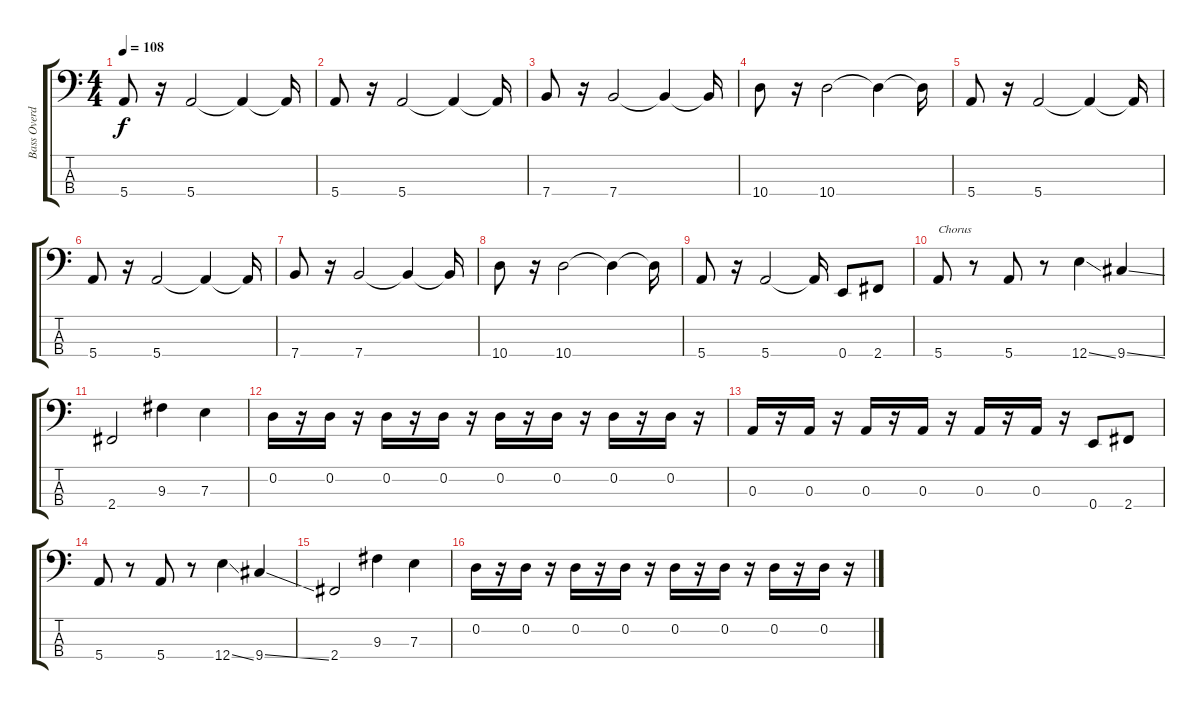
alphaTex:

\track ("Bass Overdub" "Bass Overd") {instrument acousticguitarnylon}
\staff {score tabs}
\tuning (G2 D2 A1 E1) {hide}
\ts (4 4)
\tempo 108
\clef f4
\ks c
5.4.8{dy f} r.16 5.4.2 5.4{t}.4 5.4{t}.16 |
5.4.8 r.16 5.4.2 5.4{t}.4 5.4{t}.16 |
7.4.8 r.16 7.4.2 7.4{t}.4 7.4{t}.16 |
10.4.8 r.16 10.4.2 10.4{t}.4 10.4{t}.16 |
5.4.8 r.16 5.4.2 5.4{t}.4 5.4{t}.16 |
5.4.8 r.16 5.4.2 5.4{t}.4 5.4{t}.16 |
7.4.8 r.16 7.4.2 7.4{t}.4 7.4{t}.16 |
10.4.8 r.16 10.4.2 10.4{t}.4 10.4{t}.16 |
5.4.8 r.16 5.4.2 5.4{t}.16 0.4.8 2.4.8 |
5.4.8{txt "Chorus"} r.8 5.4.8 r.8 12.4{ss}.4 9.4{ss}.4 |
2.4.2 9.3.4 7.3.4 |
0.2.16 r.16 0.2.16 r.16 0.2.16 r.16 0.2.16 r.16 0.2.16 r.16 0.2.16 r.16 0.2.16 r.16 0.2.16 r.16 |
0.3.16 r.16 0.3.16 r.16 0.3.16 r.16 0.3.16 r.16 0.3.16 r.16 0.3.16 r.16 0.4.8 2.4.8 |
5.4.8 r.8 5.4.8 r.8 12.4{ss}.4 9.4{ss}.4 |
2.4.2 9.3.4 7.3.4 |
0.2.16 r.16 0.2.16 r.16 0.2.16 r.16 0.2.16 r.16 0.2.16 r.16 0.2.16 r.16 0.2.16 r.16 0.2.16 r.16
